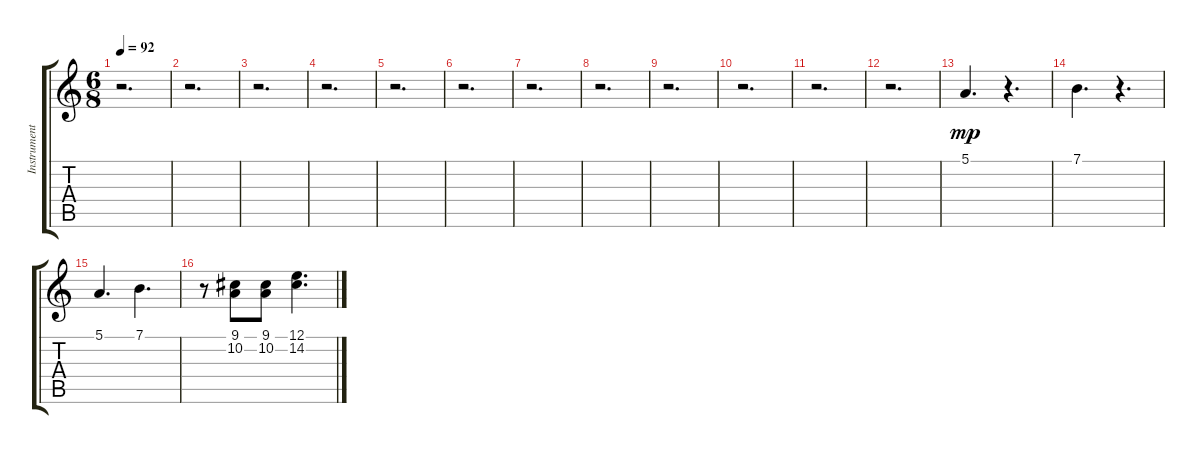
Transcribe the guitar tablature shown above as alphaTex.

\track ("Instrument 3" "Instrument") {instrument accordion}
\staff {score tabs}
\tuning (E4 B3 G3 D3 A2 E2) {hide}
\ts (6 8)
\tempo 92
\clef g2
\ks c
r.2{d dy f} |
r.2{d} |
r.2{d} |
r.2{d} |
r.2{d} |
r.2{d} |
r.2{d} |
r.2{d} |
r.2{d} |
r.2{d} |
r.2{d} |
r.2{d} |
5.1.4{d dy mp} r.4{d} |
7.1.4{d} r.4{d} |
5.1.4{d} 7.1.4{d} |
r.8 (9.1 10.2).8 (9.1 10.2).8 (12.1 14.2).4{d}
